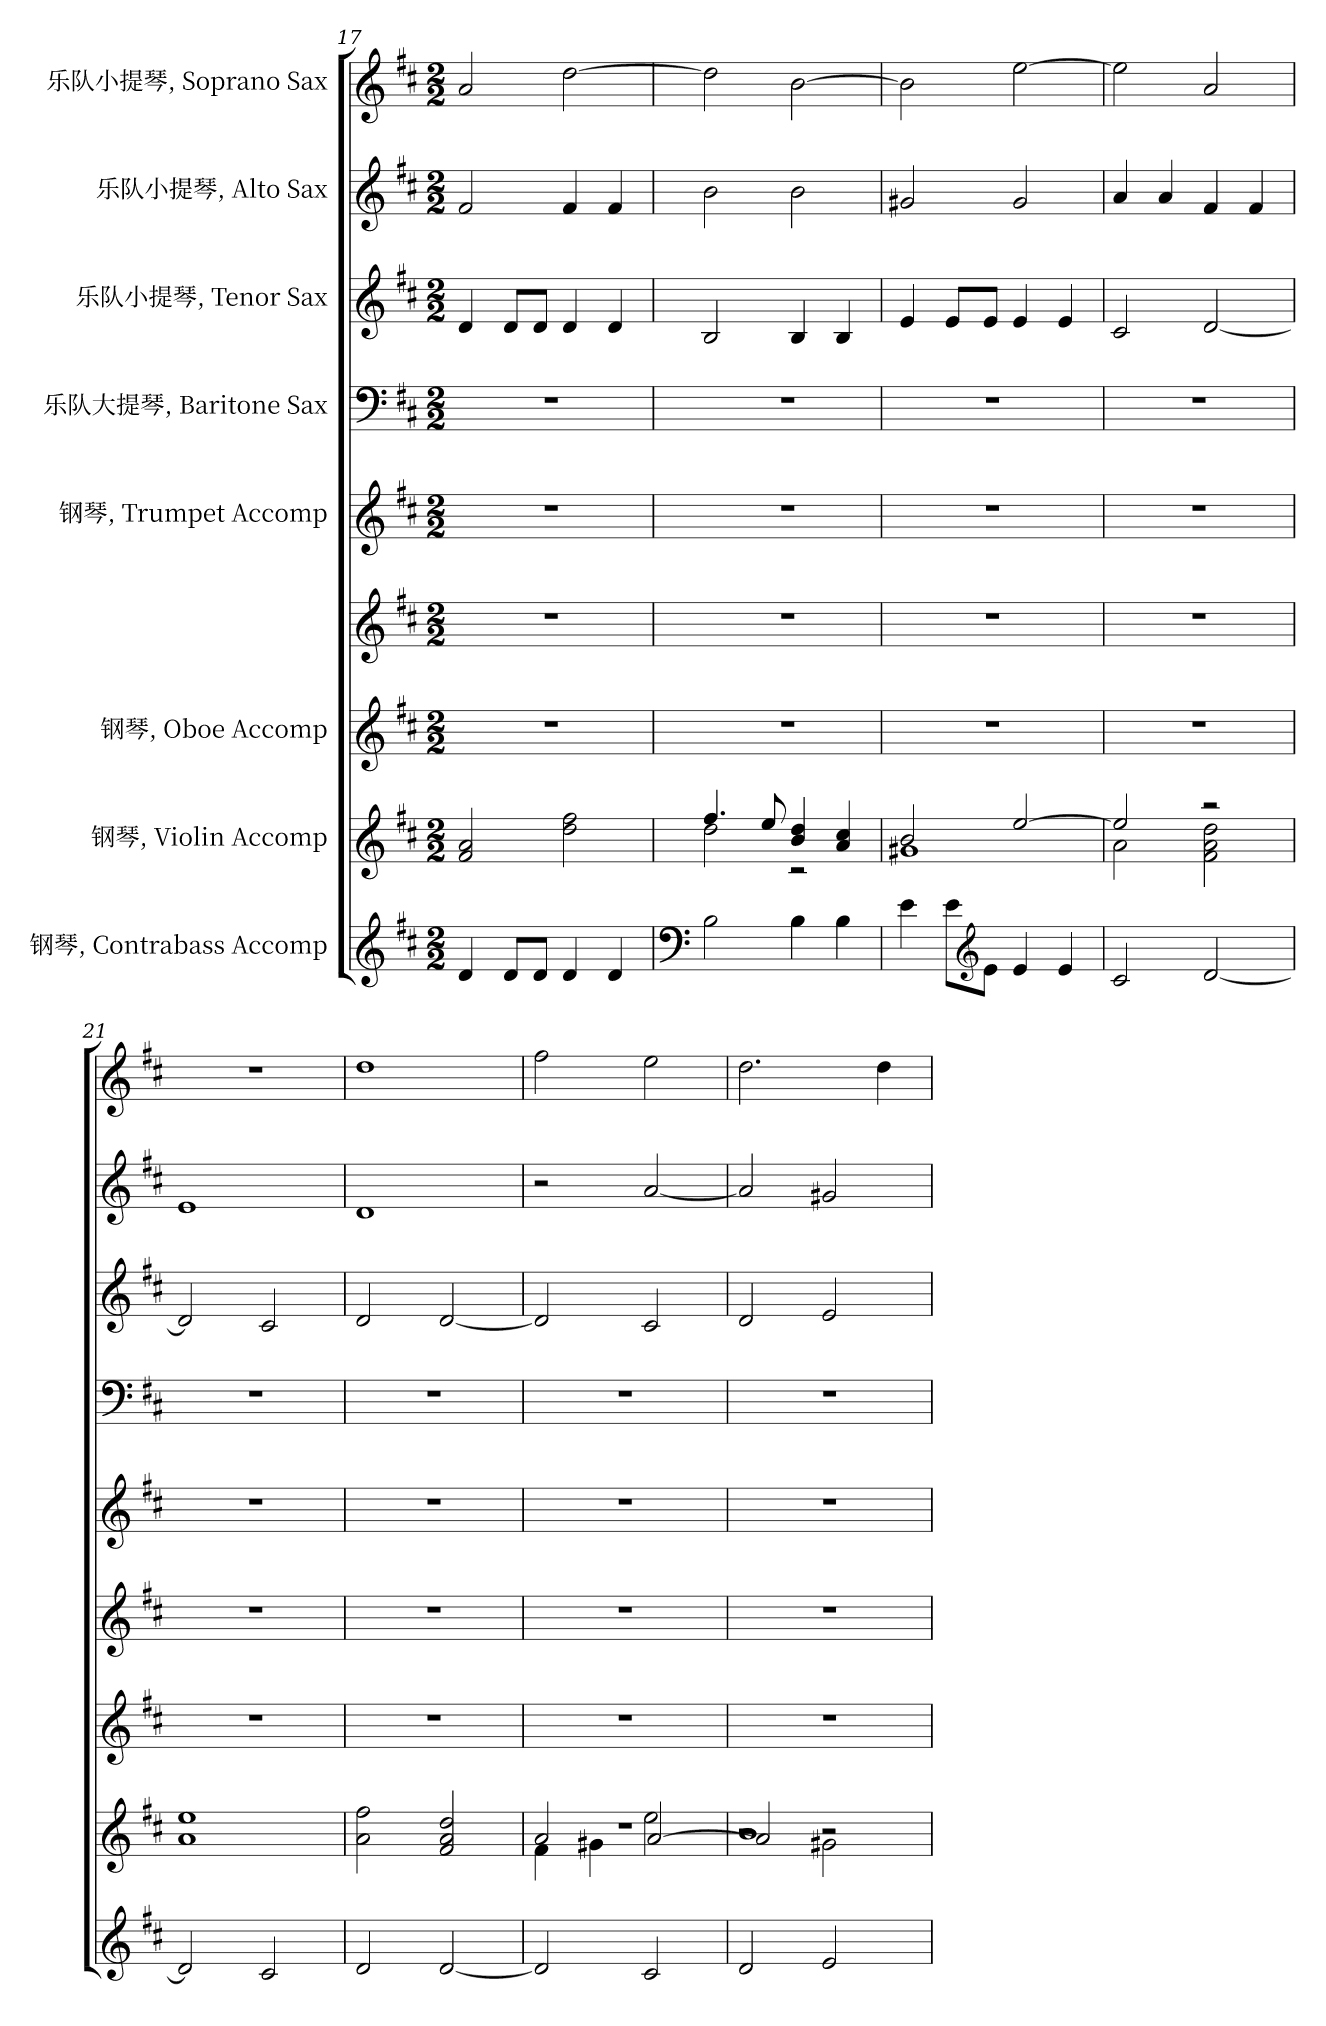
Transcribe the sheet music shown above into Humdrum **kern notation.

**kern	**kern	**kern	**kern	**kern	**kern	**kern	**kern	**kern
*part8	*part7	*part6	*part6	*part5	*part4	*part3	*part2	*part1
*staff9	*staff8	*staff7	*staff6	*staff5	*staff4	*staff3	*staff2	*staff1
*I"钢琴, Contrabass Accomp	*I"钢琴, Violin Accomp	*I"钢琴, Oboe Accomp	*	*I"钢琴, Trumpet Accomp	*I"乐队大提琴, Baritone Sax	*I"乐队小提琴, Tenor Sax	*I"乐队小提琴, Alto Sax	*I"乐队小提琴, Soprano Sax
*clefG2	*clefG2	*clefG2	*clefG2	*clefG2	*clefF4	*clefG2	*clefG2	*clefG2
*k[f#c#]	*k[f#c#]	*k[f#c#]	*k[f#c#]	*k[f#c#]	*k[f#c#]	*k[f#c#]	*k[f#c#]	*k[f#c#]
*M2/2	*M2/2	*M2/2	*M2/2	*M2/2	*M2/2	*M2/2	*M2/2	*M2/2
=17	=17	=17	=17	=17	=17	=17	=17	=17
4d/	2f#/ 2a/	1r	1r	1r	1r	4d/	2f#/	2a/
8d/L	.	.	.	.	.	8d/L	.	.
8d/J	.	.	.	.	.	8d/J	.	.
4d/	2dd\ 2ff#\	.	.	.	.	4d/	4f#/	[2dd\
4d/	.	.	.	.	.	4d/	4f#/	.
=18	=18	=18	=18	=18	=18	=18	=18	=18
*clefF4	*	*	*	*	*	*	*	*
*	*^	*	*	*	*	*	*	*
2B\	4.ff#/	2dd\	1r	1r	1r	1r	2B/	2b\	2dd\]
.	8ee/	.	.	.	.	.	.	.	.
4B\	4b/ 4dd/	2r	.	.	.	.	4B/	2b\	[2b\
4B\	4a/ 4cc#/	.	.	.	.	.	4B/	.	.
=19	=19	=19	=19	=19	=19	=19	=19	=19	=19
4e\	2b/	1g#X	1r	1r	1r	1r	4e/	2g#X/	2b\]
8e\L	.	.	.	.	.	.	8e/L	.	.
*clefG2	*	*	*	*	*	*	*	*	*
8e\J	.	.	.	.	.	.	8e/J	.	.
4e/	[2ee/	.	.	.	.	.	4e/	2g#/	[2ee\
4e/	.	.	.	.	.	.	4e/	.	.
=20	=20	=20	=20	=20	=20	=20	=20	=20	=20
2c#/	2ee/]	2a\	1r	1r	1r	1r	2c#/	4a/	2ee\]
.	.	.	.	.	.	.	.	4a/	.
[2d/	2r	2f#\ 2a\ 2dd\	.	.	.	.	[2d/	4f#/	2a/
.	.	.	.	.	.	.	.	4f#/	.
*	*v	*v	*	*	*	*	*	*	*
=21	=21	=21	=21	=21	=21	=21	=21	=21
2d/]	1a 1ee	1r	1r	1r	1r	2d/]	1e	1r
2c#/	.	.	.	.	.	2c#/	.	.
=22	=22	=22	=22	=22	=22	=22	=22	=22
2d/	2a\ 2ff#\	1r	1r	1r	1r	2d/	1d	1dd
[2d/	2f#/ 2a/ 2dd/	.	.	.	.	[2d/	.	.
!!LO:PB:g=z
=23	=23	=23	=23	=23	=23	=23	=23	=23
*	*^	*	*	*	*	*	*	*
*	*	*^	*	*	*	*	*	*	*
2d/]	1r	4f#\	2a/	1r	1r	1r	1r	2d/]	2r	2ff#\
.	.	4g#X\	.	.	.	.	.	.	.	.
2c#/	.	2ee\	[2a/	.	.	.	.	2c#/	[2a/	2ee\
=24	=24	=24	=24	=24	=24	=24	=24	=24	=24	=24
2d/	1b	2r	2a/]	1r	1r	1r	1r	2d/	2a/]	2.dd\
2e/	.	2g#X\	2r	.	.	.	.	2e/	2g#X/	.
.	.	.	.	.	.	.	.	.	.	4dd\
*	*v	*v	*v	*	*	*	*	*	*	*
=	=	=	=	=	=	=	=	=
*-	*-	*-	*-	*-	*-	*-	*-	*-
